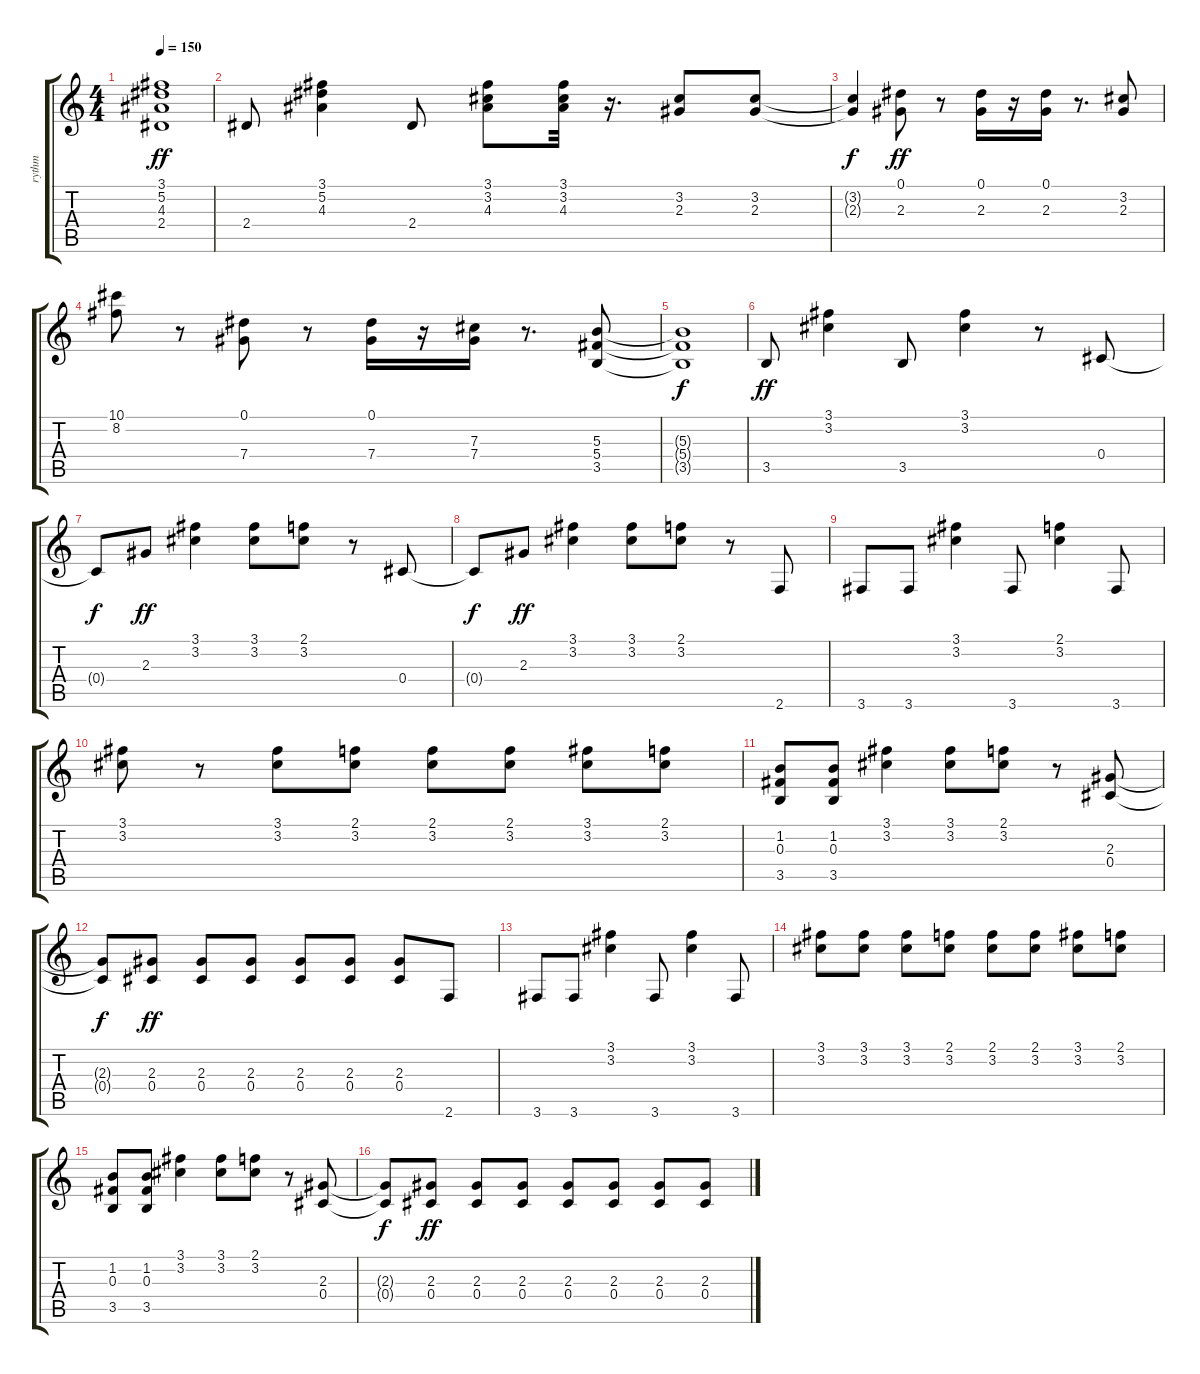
\track ("rythm" "rythm") {instrument distortionguitar}
\staff {score tabs}
\tuning (Eb4 Bb3 Gb3 Db3 Ab2 Eb2) {hide}
\ts (4 4)
\tempo 150
\clef g2
\ks c
(3.1 5.2 4.3 2.4).1{dy ff} |
2.4.8 (3.1 5.2 4.3).4 2.4.8 (3.1 3.2 4.3).8 (3.1 3.2 4.3).32 r.16{d} (3.2 2.3).8 (3.2 2.3).8 |
(3.2{t} 2.3{t}).4{dy f} (0.1 2.3).8{dy ff} r.8 (0.1 2.3).16 r.16 (0.1 2.3).16 r.8{d} (3.2 2.3).8 |
(10.1 8.2).8 r.8 (0.1 7.4).8 r.8 (0.1 7.4).16 r.16 (7.3 7.4).16 r.8{d} (5.3 5.4 3.5).8 |
(5.3{t} 5.4{t} 3.5{t}).1{dy f} |
3.5.8{dy ff} (3.1 3.2).4 3.5.8 (3.1 3.2).4 r.8 0.4.8 |
0.4{t}.8{dy f} 2.3.8{dy ff} (3.1 3.2).4 (3.1 3.2).8 (2.1 3.2).8 r.8 0.4.8 |
0.4{t}.8{dy f} 2.3.8{dy ff} (3.1 3.2).4 (3.1 3.2).8 (2.1 3.2).8 r.8 2.6.8 |
3.6.8 3.6.8 (3.1 3.2).4 3.6.8 (2.1 3.2).4 3.6.8 |
(3.1 3.2).8 r.8 (3.1 3.2).8 (2.1 3.2).8 (2.1 3.2).8 (2.1 3.2).8 (3.1 3.2).8 (2.1 3.2).8 |
(1.2 0.3 3.5).8 (1.2 0.3 3.5).8 (3.1 3.2).4 (3.1 3.2).8 (2.1 3.2).8 r.8 (2.3 0.4).8 |
(2.3{t} 0.4{t}).8{dy f} (2.3 0.4).8{dy ff} (2.3 0.4).8 (2.3 0.4).8 (2.3 0.4).8 (2.3 0.4).8 (2.3 0.4).8 2.6.8 |
3.6.8 3.6.8 (3.1 3.2).4 3.6.8 (3.1 3.2).4 3.6.8 |
(3.1 3.2).8 (3.1 3.2).8 (3.1 3.2).8 (2.1 3.2).8 (2.1 3.2).8 (2.1 3.2).8 (3.1 3.2).8 (2.1 3.2).8 |
(1.2 0.3 3.5).8 (1.2 0.3 3.5).8 (3.1 3.2).4 (3.1 3.2).8 (2.1 3.2).8 r.8 (2.3 0.4).8 |
(2.3{t} 0.4{t}).8{dy f} (2.3 0.4).8{dy ff} (2.3 0.4).8 (2.3 0.4).8 (2.3 0.4).8 (2.3 0.4).8 (2.3 0.4).8 (2.3 0.4).8
